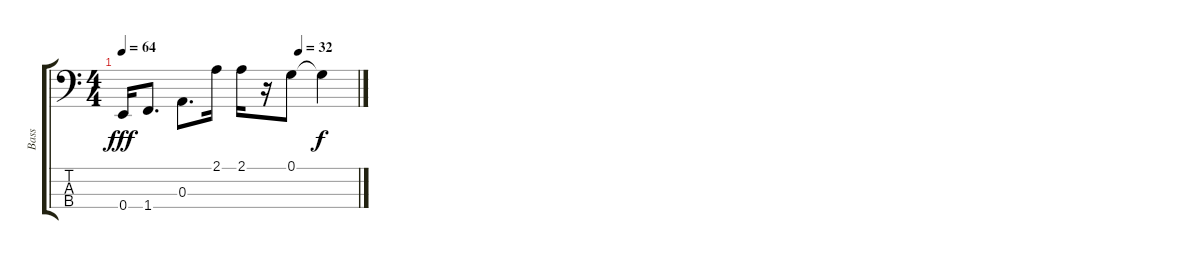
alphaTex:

\track ("Bass" "Bass") {instrument electricbassfinger}
\staff {score tabs}
\tuning (G2 D2 A1 E1) {hide}
\ts (4 4)
\tempo 64
\tempo (32 0.75)
\clef f4
\ks c
0.4.16{dy fff} 1.4.8{d} 0.3.8{d} 2.1.16 2.1.16 r.16 0.1.8 0.1{t}.4{dy f}
